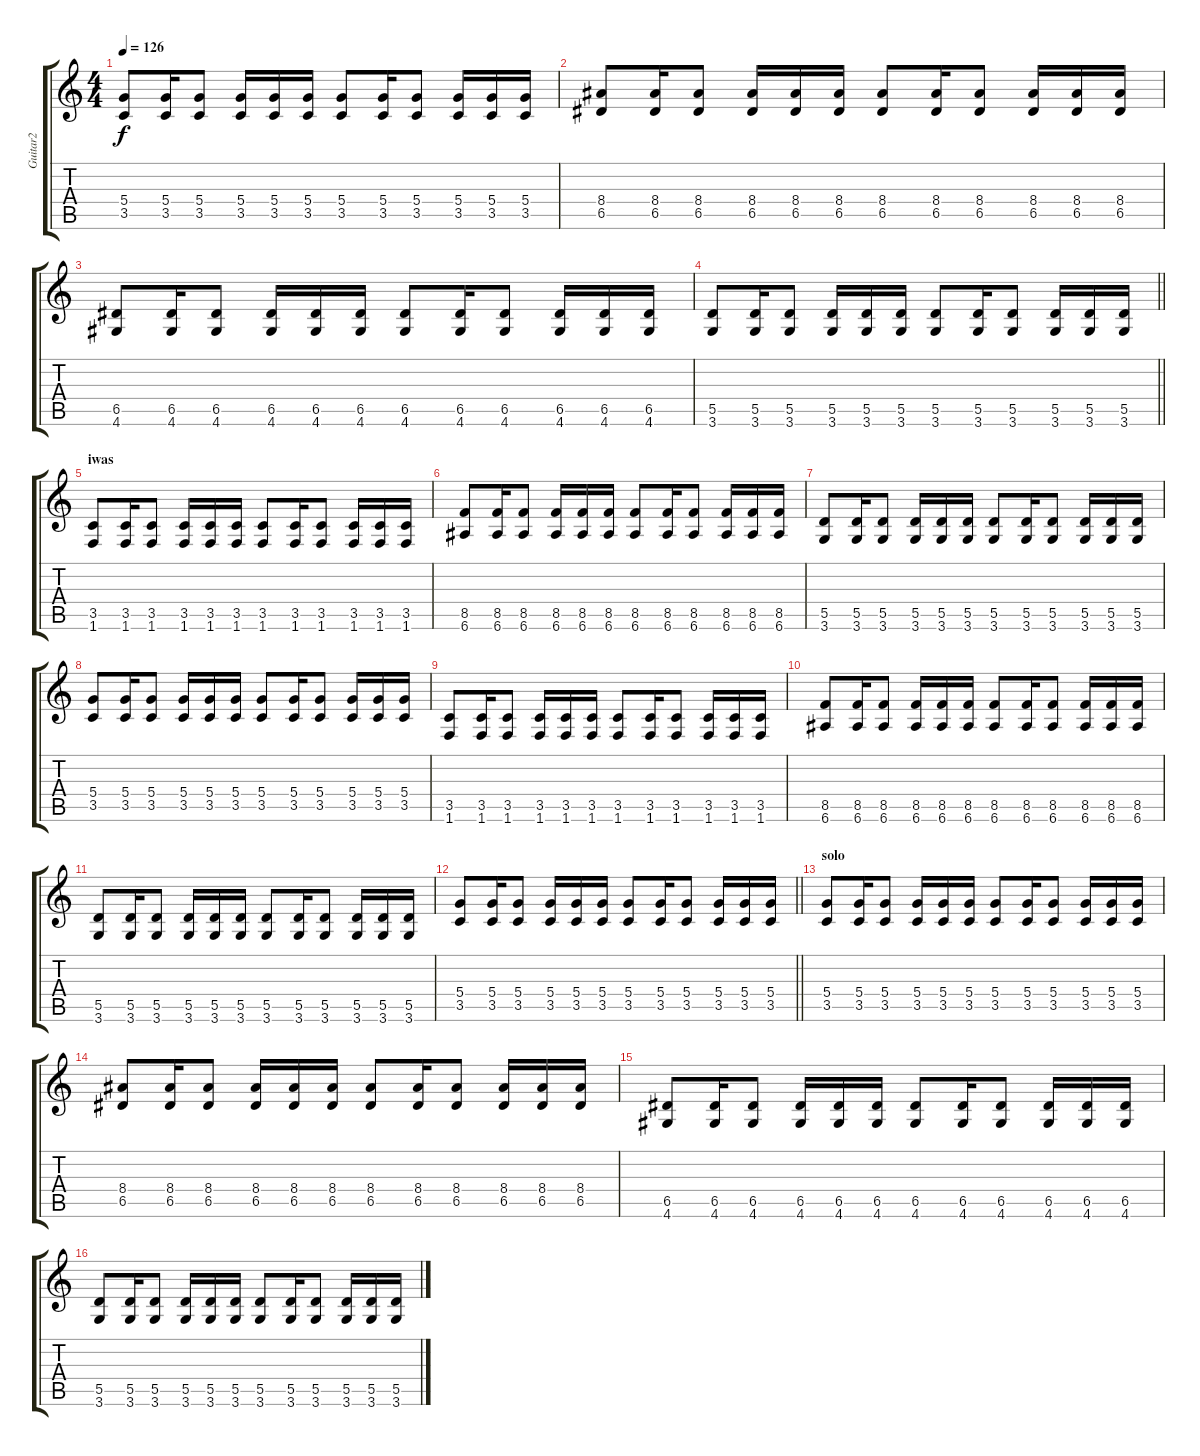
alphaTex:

\track ("Guitar2" "Guitar2") {instrument overdrivenguitar}
\staff {score tabs}
\tuning (E4 B3 G3 D3 A2 E2) {hide}
\ts (4 4)
\tempo 126
\clef g2
\ks c
(5.4 3.5).8{dy f} (5.4 3.5).16 (5.4 3.5).8 (5.4 3.5).16 (5.4 3.5).16 (5.4 3.5).16 (5.4 3.5).8 (5.4 3.5).16 (5.4 3.5).8 (5.4 3.5).16 (5.4 3.5).16 (5.4 3.5).16 |
(8.4 6.5).8 (8.4 6.5).16 (8.4 6.5).8 (8.4 6.5).16 (8.4 6.5).16 (8.4 6.5).16 (8.4 6.5).8 (8.4 6.5).16 (8.4 6.5).8 (8.4 6.5).16 (8.4 6.5).16 (8.4 6.5).16 |
(6.5 4.6).8 (6.5 4.6).16 (6.5 4.6).8 (6.5 4.6).16 (6.5 4.6).16 (6.5 4.6).16 (6.5 4.6).8 (6.5 4.6).16 (6.5 4.6).8 (6.5 4.6).16 (6.5 4.6).16 (6.5 4.6).16 |
\barLineRight lightlight
(5.5 3.6).8 (5.5 3.6).16 (5.5 3.6).8 (5.5 3.6).16 (5.5 3.6).16 (5.5 3.6).16 (5.5 3.6).8 (5.5 3.6).16 (5.5 3.6).8 (5.5 3.6).16 (5.5 3.6).16 (5.5 3.6).16 |
\section ("" "iwas")
(3.5 1.6).8 (3.5 1.6).16 (3.5 1.6).8 (3.5 1.6).16 (3.5 1.6).16 (3.5 1.6).16 (3.5 1.6).8 (3.5 1.6).16 (3.5 1.6).8 (3.5 1.6).16 (3.5 1.6).16 (3.5 1.6).16 |
(8.5 6.6).8 (8.5 6.6).16 (8.5 6.6).8 (8.5 6.6).16 (8.5 6.6).16 (8.5 6.6).16 (8.5 6.6).8 (8.5 6.6).16 (8.5 6.6).8 (8.5 6.6).16 (8.5 6.6).16 (8.5 6.6).16 |
(5.5 3.6).8 (5.5 3.6).16 (5.5 3.6).8 (5.5 3.6).16 (5.5 3.6).16 (5.5 3.6).16 (5.5 3.6).8 (5.5 3.6).16 (5.5 3.6).8 (5.5 3.6).16 (5.5 3.6).16 (5.5 3.6).16 |
(5.4 3.5).8 (5.4 3.5).16 (5.4 3.5).8 (5.4 3.5).16 (5.4 3.5).16 (5.4 3.5).16 (5.4 3.5).8 (5.4 3.5).16 (5.4 3.5).8 (5.4 3.5).16 (5.4 3.5).16 (5.4 3.5).16 |
(3.5 1.6).8 (3.5 1.6).16 (3.5 1.6).8 (3.5 1.6).16 (3.5 1.6).16 (3.5 1.6).16 (3.5 1.6).8 (3.5 1.6).16 (3.5 1.6).8 (3.5 1.6).16 (3.5 1.6).16 (3.5 1.6).16 |
(8.5 6.6).8 (8.5 6.6).16 (8.5 6.6).8 (8.5 6.6).16 (8.5 6.6).16 (8.5 6.6).16 (8.5 6.6).8 (8.5 6.6).16 (8.5 6.6).8 (8.5 6.6).16 (8.5 6.6).16 (8.5 6.6).16 |
(5.5 3.6).8 (5.5 3.6).16 (5.5 3.6).8 (5.5 3.6).16 (5.5 3.6).16 (5.5 3.6).16 (5.5 3.6).8 (5.5 3.6).16 (5.5 3.6).8 (5.5 3.6).16 (5.5 3.6).16 (5.5 3.6).16 |
\barLineRight lightlight
(5.4 3.5).8 (5.4 3.5).16 (5.4 3.5).8 (5.4 3.5).16 (5.4 3.5).16 (5.4 3.5).16 (5.4 3.5).8 (5.4 3.5).16 (5.4 3.5).8 (5.4 3.5).16 (5.4 3.5).16 (5.4 3.5).16 |
\section ("" "solo")
(5.4 3.5).8 (5.4 3.5).16 (5.4 3.5).8 (5.4 3.5).16 (5.4 3.5).16 (5.4 3.5).16 (5.4 3.5).8 (5.4 3.5).16 (5.4 3.5).8 (5.4 3.5).16 (5.4 3.5).16 (5.4 3.5).16 |
(8.4 6.5).8 (8.4 6.5).16 (8.4 6.5).8 (8.4 6.5).16 (8.4 6.5).16 (8.4 6.5).16 (8.4 6.5).8 (8.4 6.5).16 (8.4 6.5).8 (8.4 6.5).16 (8.4 6.5).16 (8.4 6.5).16 |
(6.5 4.6).8 (6.5 4.6).16 (6.5 4.6).8 (6.5 4.6).16 (6.5 4.6).16 (6.5 4.6).16 (6.5 4.6).8 (6.5 4.6).16 (6.5 4.6).8 (6.5 4.6).16 (6.5 4.6).16 (6.5 4.6).16 |
(5.5 3.6).8 (5.5 3.6).16 (5.5 3.6).8 (5.5 3.6).16 (5.5 3.6).16 (5.5 3.6).16 (5.5 3.6).8 (5.5 3.6).16 (5.5 3.6).8 (5.5 3.6).16 (5.5 3.6).16 (5.5 3.6).16
